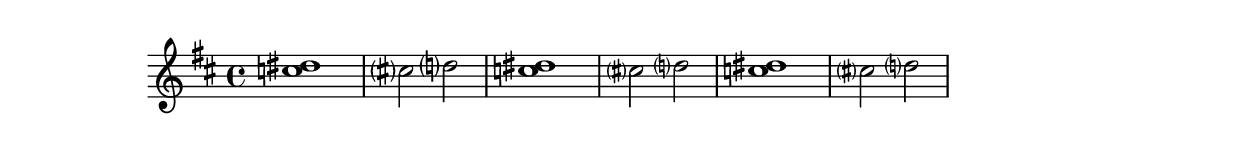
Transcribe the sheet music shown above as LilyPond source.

\version "2.3.8"
\header{
	texidoc="@cindex Cautionary Accidentals
Cautinary accidentals are displayed in slurs by default. They can be 
shown also with accidentals of smaller size.
" }
\score {  \context Staff \transpose c c'' {
  \key d \major
%  \set Staff.autoReminders = #'cautionary
  \override Staff.Accidental  #'font-size = #0
  <dis c>1 cis?2 d?
  \override Staff.Accidental  #'cautionary-style = #'smaller
  <dis c>1 cis?2 d?
  \override Staff.Accidental  #'cautionary-style = #'parentheses
  <dis c>1 cis?2 d?

}
\paper{raggedright = ##t}
}


